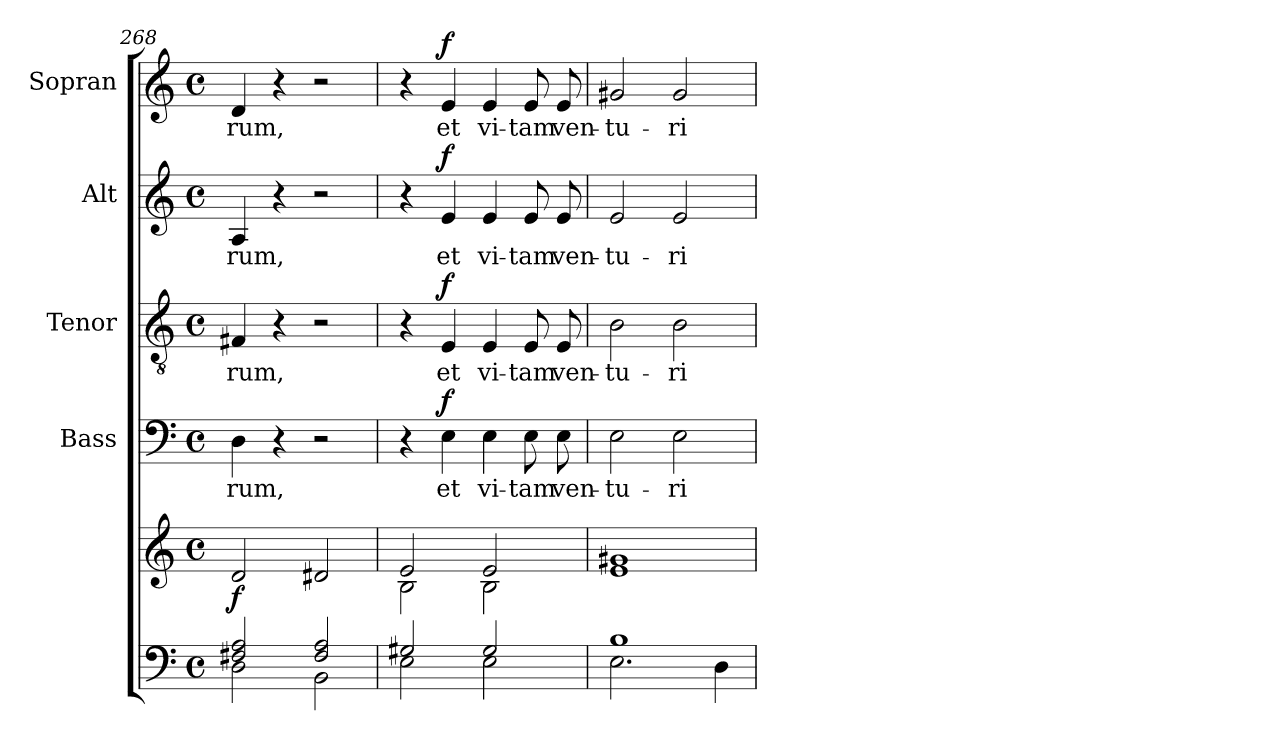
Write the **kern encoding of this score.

**kern	**kern	**dynam	**kern	**text	**dynam	**kern	**text	**dynam	**kern	**text	**dynam	**kern	**text	**dynam
*part5	*part5	*part5	*part4	*part4	*part4	*part3	*part3	*part3	*part2	*part2	*part2	*part1	*part1	*part1
*staff6	*staff5	*staff5/6	*staff4	*staff4	*staff4	*staff3	*staff3	*staff3	*staff2	*staff2	*staff2	*staff1	*staff1	*staff1
*	*	*	*I"Bass	*	*	*I"Tenor	*	*	*I"Alt	*	*	*I"Sopran	*	*
*	*	*	*I'B.	*	*	*I'T.	*	*	*I'A.	*	*	*I'S.	*	*
*clefF4	*clefG2	*	*clefF4	*	*	*clefGv2	*	*	*clefG2	*	*	*clefG2	*	*
*k[]	*k[]	*	*k[]	*	*	*k[]	*	*	*k[]	*	*	*k[]	*	*
*C:	*C:	*	*C:	*	*	*C:	*	*	*C:	*	*	*C:	*	*
*M4/4	*M4/4	*	*M4/4	*	*	*M4/4	*	*	*M4/4	*	*	*M4/4	*	*
*met(c)	*met(c)	*	*met(c)	*	*	*met(c)	*	*	*met(c)	*	*	*met(c)	*	*
=268	=268	=268	=268	=268	=268	=268	=268	=268	=268	=268	=268	=268	=268	=268
*^	*	*	*	*	*	*	*	*	*	*	*	*	*	*
!	!	!	!LO:DY:b	!	!LO:LY:b	!	!	!LO:LY:b	!	!	!LO:LY:b	!	!	!LO:LY:b	!
2F#X/ 2A/	2D\	2d/	f	4D\	-rum,	.	4F#X/	-rum,	.	4A/	-rum,	.	4d/	-rum,	.
.	.	.	.	4r	.	.	4r	.	.	4r	.	.	4r	.	.
2F#/ 2A/	2BB\	2d#X/	.	2r	.	.	2r	.	.	2r	.	.	2r	.	.
=269	=269	=269	=269	=269	=269	=269	=269	=269	=269	=269	=269	=269	=269	=269	=269
*	*	*^	*	*	*	*	*	*	*	*	*	*	*	*	*
2G#X/	2E\	2e/	2B\	.	4r	.	.	4r	.	.	4r	.	.	4r	.	.
!	!	!	!	!	!	!LO:LY:b	!LO:DY:a	!	!LO:LY:b	!LO:DY:a	!	!LO:LY:b	!LO:DY:a	!	!LO:LY:b	!LO:DY:a
.	.	.	.	.	4E\	et	f	4E/	et	f	4e/	et	f	4e/	et	f
!	!	!	!	!	!	!LO:LY:b	!	!	!LO:LY:b	!	!	!LO:LY:b	!	!	!LO:LY:b	!
2G#/	2E\	2e/	2B\	.	4E\	vi-	.	4E/	vi-	.	4e/	vi-	.	4e/	vi-	.
!	!	!	!	!	!	!LO:LY:b	!	!	!LO:LY:b	!	!	!LO:LY:b	!	!	!LO:LY:b	!
.	.	.	.	.	8E\	-tam	.	8E/	-tam	.	8e/	-tam	.	8e/	-tam	.
!	!	!	!	!	!	!LO:LY:b	!	!	!LO:LY:b	!	!	!LO:LY:b	!	!	!LO:LY:b	!
.	.	.	.	.	8E\	ven-	.	8E/	ven-	.	8e/	ven-	.	8e/	ven-	.
=270	=270	=270	=270	=270	=270	=270	=270	=270	=270	=270	=270	=270	=270	=270	=270	=270
!	!	!	!	!	!	!LO:LY:b	!	!	!LO:LY:b	!	!	!LO:LY:b	!	!	!LO:LY:b	!
1B	2.E\	1g#X	1e	.	2E\	-tu-	.	2B\	-tu-	.	2e/	-tu-	.	2g#X/	-tu-	.
!	!	!	!	!	!	!LO:LY:b	!	!	!LO:LY:b	!	!	!LO:LY:b	!	!	!LO:LY:b	!
.	.	.	.	.	2E\	-ri	.	2B\	-ri	.	2e/	-ri	.	2g#/	-ri	.
.	4D\	.	.	.	.	.	.	.	.	.	.	.	.	.	.	.
*v	*v	*	*	*	*	*	*	*	*	*	*	*	*	*	*	*
*	*v	*v	*	*	*	*	*	*	*	*	*	*	*	*	*
=	=	=	=	=	=	=	=	=	=	=	=	=	=	=
*-	*-	*-	*-	*-	*-	*-	*-	*-	*-	*-	*-	*-	*-	*-
